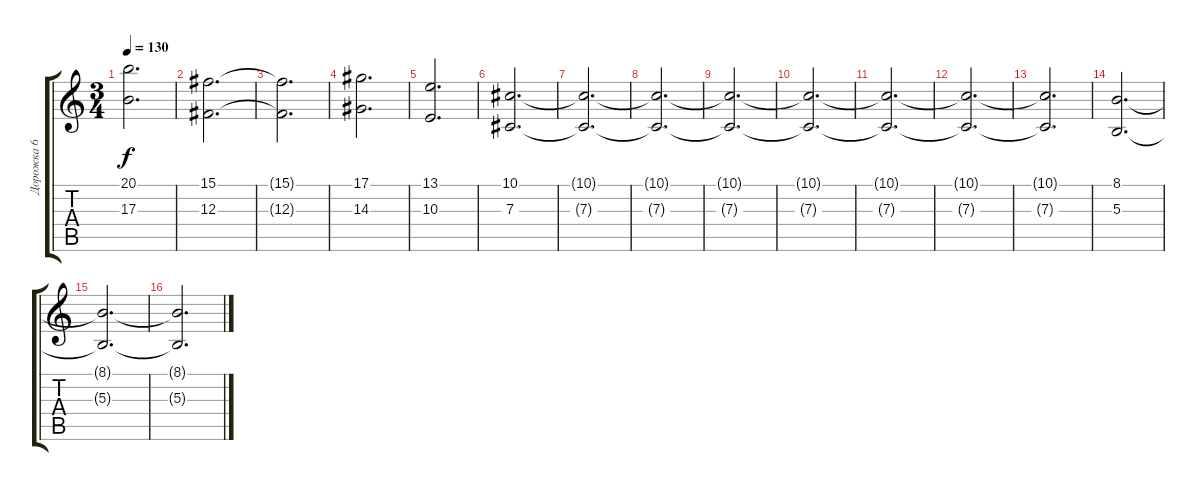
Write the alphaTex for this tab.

\track ("Дорожка 6" "Дорожка 6") {instrument pad2warm}
\staff {score tabs}
\tuning (Eb4 Bb3 Gb3 Db3 Ab2 Db2) {hide}
\ts (3 4)
\tempo 130
\clef g2
\ks c
(20.1{t} 17.3{t}).2{d dy f} |
(15.1 12.3).2{d} |
(15.1{t} 12.3{t}).2{d} |
(17.1 14.3).2{d} |
(13.1 10.3).2{d} |
(10.1 7.3).2{d} |
(10.1{t} 7.3{t}).2{d} |
(10.1{t} 7.3{t}).2{d} |
(10.1{t} 7.3{t}).2{d} |
(10.1{t} 7.3{t}).2{d} |
(10.1{t} 7.3{t}).2{d} |
(10.1{t} 7.3{t}).2{d} |
(10.1{t} 7.3{t}).2{d} |
(8.1 5.3).2{d} |
(8.1{t} 5.3{t}).2{d} |
(8.1{t} 5.3{t}).2{d}
